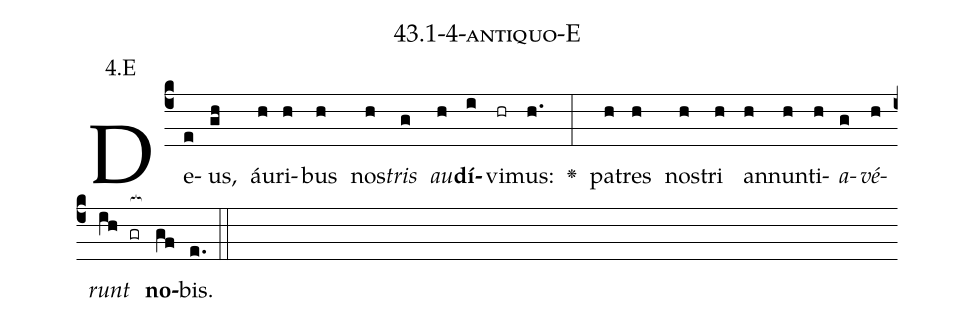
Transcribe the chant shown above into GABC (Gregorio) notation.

name: 43.1-4-antiquo-E;
annotation: 4.E;
%%
(c4)De(e)us,(gh) áu(h)ri(h)bus(h) nos(h)<i>tris</i>(g) <i>au</i>(h)<b>dí</b>(i)vi(hr)mus:(h.) <v>\greheightstar</v>(:) pa(h)tres(h) nos(h)tri(h) an(h)nun(h)ti(h)<i>a</i>(g)<i>vé</i>(h)<i>runt</i>(ih gr[ocb:1{]) <b>no</b>(gf[ocb:0}])bis.(e.) (::)


%E(h) u(g) o(h) u(ih) a(gf) e.(e.) (::)
